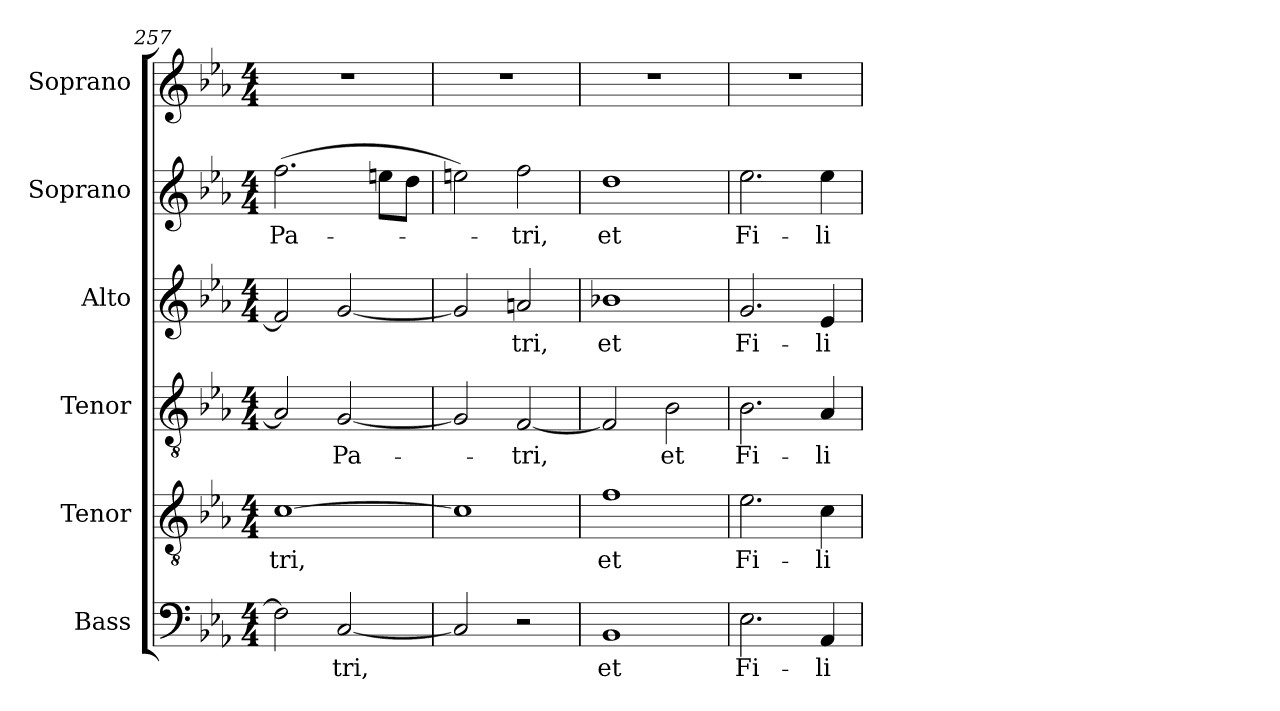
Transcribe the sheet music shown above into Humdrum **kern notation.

**kern	**text	**kern	**text	**kern	**text	**kern	**text	**kern	**text	**kern
*part6	*part6	*part5	*part5	*part4	*part4	*part3	*part3	*part2	*part2	*part1
*staff6	*staff6	*staff5	*staff5	*staff4	*staff4	*staff3	*staff3	*staff2	*staff2	*staff1
*I"Bass	*	*I"Tenor	*	*I"Tenor	*	*I"Alto	*	*I"Soprano	*	*I"Soprano
*I'B	*	*I'T	*	*I'T	*	*I'A	*	*I'S	*	*I'S
*clefF4	*	*clefGv2	*	*clefGv2	*	*clefG2	*	*clefG2	*	*clefG2
*	*	*ITrd7c12	*	*ITrd7c12	*	*	*	*	*	*
*k[b-e-a-]	*	*k[b-e-a-]	*	*k[b-e-a-]	*	*k[b-e-a-]	*	*k[b-e-a-]	*	*k[b-e-a-]
*E-:	*	*E-:	*	*E-:	*	*E-:	*	*E-:	*	*E-:
*M4/4	*	*M4/4	*	*M4/4	*	*M4/4	*	*M4/4	*	*M4/4
=257	=257	=257	=257	=257	=257	=257	=257	=257	=257	=257
!	!	!	!LO:LY:b:color=#000000	!	!	!	!	!	!	!
!	!	!	!	!	!	!	!	!	!LO:LY:b:color=#000000	!
2Fi\]	.	[1Ci	-tri,	2AA-i/]	.	2fi/]	.	(2.ffi\	Pa-	1r
!	!LO:LY:b:color=#000000	!	!	!	!	!	!	!	!	!
!	!	!	!	!	!LO:LY:b:color=#000000	!	!	!	!	!
[2Ci/	-tri,	.	.	[2GGi/	Pa-	[2gi/	.	.	.	.
.	.	.	.	.	.	.	.	8eeni\L	.	.
.	.	.	.	.	.	.	.	8ddi\J	.	.
=258	=258	=258	=258	=258	=258	=258	=258	=258	=258	=258
2Ci/]	.	1Ci]	.	2GGi/]	.	2gi/]	.	2eeni\)	.	1r
!	!	!	!	!	!LO:LY:b:color=#000000	!	!	!	!	!
!	!	!	!	!	!	!	!LO:LY:b:color=#000000	!	!	!
!	!	!	!	!	!	!	!	!	!LO:LY:b:color=#000000	!
2r	.	.	.	[2FFi/	-tri,	2ani/	-tri,	2ffi\	-tri,	.
=259	=259	=259	=259	=259	=259	=259	=259	=259	=259	=259
!	!LO:LY:b:color=#000000	!	!	!	!	!	!	!	!	!
!	!	!	!LO:LY:b:color=#000000	!	!	!	!	!	!	!
!	!	!	!	!	!	!	!LO:LY:b:color=#000000	!	!	!
!	!	!	!	!	!	!	!	!	!LO:LY:b:color=#000000	!
1BB-i	et	1Fi	et	2FFi/]	.	1b-Xi	et	1ddi	et	1r
!	!	!	!	!	!LO:LY:b:color=#000000	!	!	!	!	!
.	.	.	.	2BB-i\	et	.	.	.	.	.
!!LO:LB:g=z
=260	=260	=260	=260	=260	=260	=260	=260	=260	=260	=260
!	!LO:LY:b:color=#000000	!	!	!	!	!	!	!	!	!
!	!	!	!LO:LY:b:color=#000000	!	!	!	!	!	!	!
!	!	!	!	!	!LO:LY:b:color=#000000	!	!	!	!	!
!	!	!	!	!	!	!	!LO:LY:b:color=#000000	!	!	!
!	!	!	!	!	!	!	!	!	!LO:LY:b:color=#000000	!
2.E-i\	Fi-	2.E-i\	Fi-	2.BB-i\	Fi-	2.gi/	Fi-	2.ee-i\	Fi-	1r
!	!LO:LY:b:color=#000000	!	!	!	!	!	!	!	!	!
!	!	!	!LO:LY:b:color=#000000	!	!	!	!	!	!	!
!	!	!	!	!	!LO:LY:b:color=#000000	!	!	!	!	!
!	!	!	!	!	!	!	!LO:LY:b:color=#000000	!	!	!
!	!	!	!	!	!	!	!	!	!LO:LY:b:color=#000000	!
4AA-i/	-li-	4Ci\	-li-	4AA-i/	-li-	4e-i/	-li-	4ee-i\	-li-	.
=	=	=	=	=	=	=	=	=	=	=
*-	*-	*-	*-	*-	*-	*-	*-	*-	*-	*-
